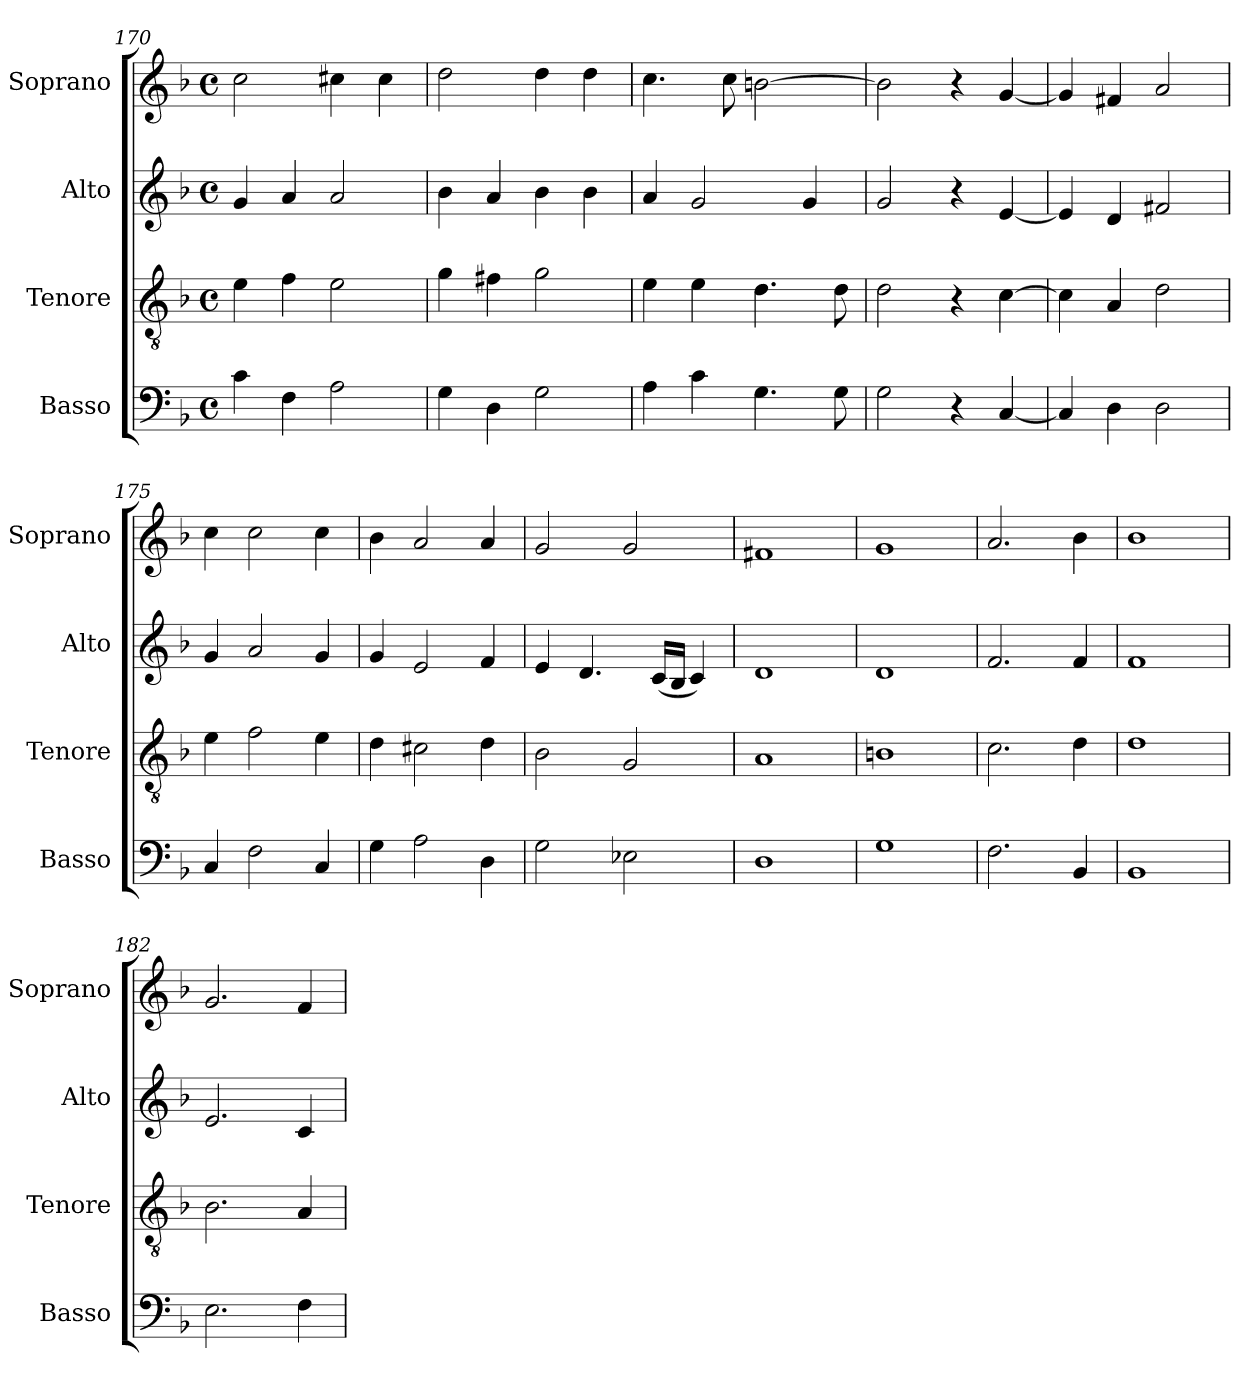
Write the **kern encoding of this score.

**kern	**kern	**kern	**kern
*part4	*part3	*part2	*part1
*staff4	*staff3	*staff2	*staff1
*I"Basso	*I"Tenore	*I"Alto	*I"Soprano
*I'Basso	*I'Tenore	*I'Alto	*I'Soprano
*clefF4	*clefGv2	*clefG2	*clefG2
*k[b-]	*k[b-]	*k[b-]	*k[b-]
*F:	*F:	*F:	*F:
*M4/4	*M4/4	*M4/4	*M4/4
*met(c)	*met(c)	*met(c)	*met(c)
=170	=170	=170	=170
4c\	4e\	4g/	2cc\
4F\	4f\	4a/	.
2A\	2e\	2a/	4cc#X\
.	.	.	4cc#\
=171	=171	=171	=171
4G\	4g\	4b-\	2dd\
4D\	4f#X\	4a/	.
2G\	2g\	4b-\	4dd\
.	.	4b-\	4dd\
=172	=172	=172	=172
4A\	4e\	4a/	4.cc\
4c\	4e\	2g/	.
.	.	.	8cc\
4.G\	4.d\	.	[<2bn\
.	.	4g/	.
8G\	8d\	.	.
!!LO:LB:g=z
=173	=173	=173	=173
2G\	2d\	2g/	2bni\]
4r	4r	4r	4r
[<4C/	[>4c\	[<4e/	[<4g/
=174	=174	=174	=174
4C/]	4c\]	4e/]	4g/]
4D\	4A/	4d/	4f#X/
2D\	2d\	2f#X/	2a/
=175	=175	=175	=175
4C/	4e\	4g/	4cc\
2F\	2f\	2a/	2cc\
4C/	4e\	4g/	4cc\
=176	=176	=176	=176
4G\	4d\	4g/	4b-\
2A\	2c#X\	2e/	2a/
4D\	4d\	4f/	4a/
=177	=177	=177	=177
2G\	2B-\	4e/	2g/
.	.	4.d/	.
2E-X\	2G/	.	2g/
.	.	(>16c/LL	.
.	.	16B-/JJ	.
.	.	4c/)	.
=178	=178	=178	=178
1D	1A	1d	1f#X
=179	=179	=179	=179
1G	1Bn	1d	1g
=180	=180	=180	=180
2.F\	2.c\	2.f/	2.a/
4BB-/	4d\	4f/	4b-\
=181	=181	=181	=181
1BB-	1d	1f	1b-
=182	=182	=182	=182
2.E\	2.B-\	2.e/	2.g/
4F\	4A/	4c/	4f/
=	=	=	=
*-	*-	*-	*-
